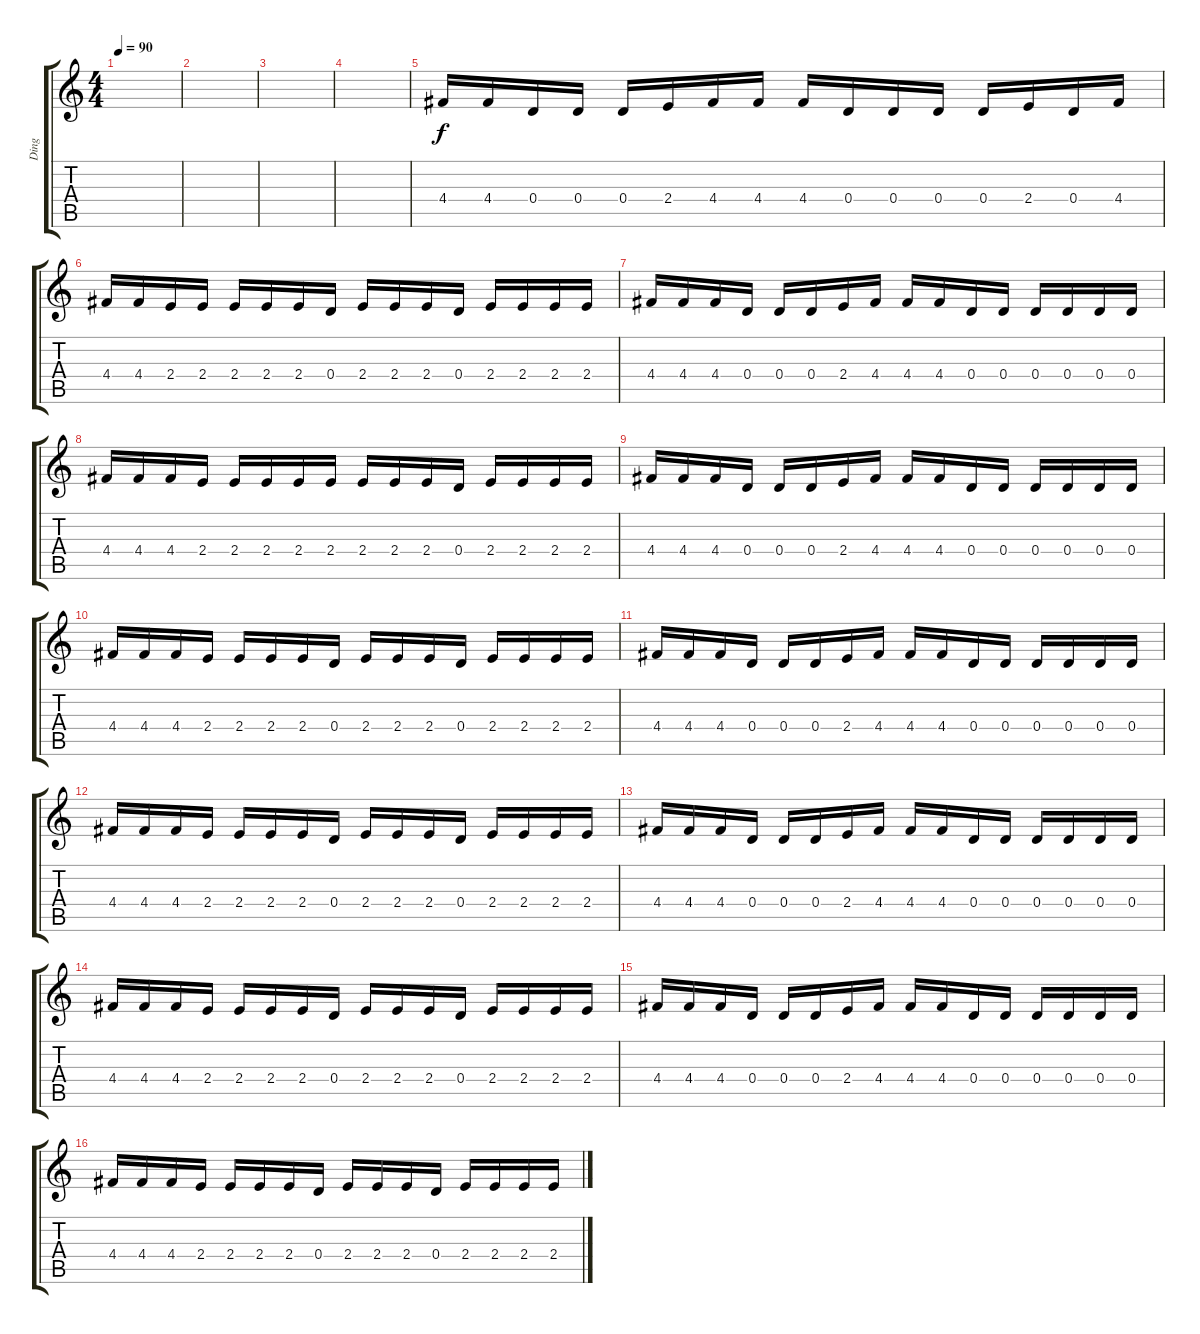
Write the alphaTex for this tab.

\track ("Ding" "Ding") {instrument electricguitarmuted}
\staff {score tabs}
\tuning (E4 B3 G3 D3 A2 E2) {hide}
\ts (4 4)
\tempo 90
\clef g2
\ks c
|
|
|
|
4.4.16 4.4.16 0.4.16 0.4.16 0.4.16 2.4.16 4.4.16 4.4.16 4.4.16 0.4.16 0.4.16 0.4.16 0.4.16 2.4.16 0.4.16 4.4.16 |
4.4.16 4.4.16 2.4.16 2.4.16 2.4.16 2.4.16 2.4.16 0.4.16 2.4.16 2.4.16 2.4.16 0.4.16 2.4.16 2.4.16 2.4.16 2.4.16 |
4.4.16 4.4.16 4.4.16 0.4.16 0.4.16 0.4.16 2.4.16 4.4.16 4.4.16 4.4.16 0.4.16 0.4.16 0.4.16 0.4.16 0.4.16 0.4.16 |
4.4.16 4.4.16 4.4.16 2.4.16 2.4.16 2.4.16 2.4.16 2.4.16 2.4.16 2.4.16 2.4.16 0.4.16 2.4.16 2.4.16 2.4.16 2.4.16 |
4.4.16 4.4.16 4.4.16 0.4.16 0.4.16 0.4.16 2.4.16 4.4.16 4.4.16 4.4.16 0.4.16 0.4.16 0.4.16 0.4.16 0.4.16 0.4.16 |
4.4.16 4.4.16 4.4.16 2.4.16 2.4.16 2.4.16 2.4.16 0.4.16 2.4.16 2.4.16 2.4.16 0.4.16 2.4.16 2.4.16 2.4.16 2.4.16 |
4.4.16 4.4.16 4.4.16 0.4.16 0.4.16 0.4.16 2.4.16 4.4.16 4.4.16 4.4.16 0.4.16 0.4.16 0.4.16 0.4.16 0.4.16 0.4.16 |
4.4.16 4.4.16 4.4.16 2.4.16 2.4.16 2.4.16 2.4.16 0.4.16 2.4.16 2.4.16 2.4.16 0.4.16 2.4.16 2.4.16 2.4.16 2.4.16 |
4.4.16 4.4.16 4.4.16 0.4.16 0.4.16 0.4.16 2.4.16 4.4.16 4.4.16 4.4.16 0.4.16 0.4.16 0.4.16 0.4.16 0.4.16 0.4.16 |
4.4.16 4.4.16 4.4.16 2.4.16 2.4.16 2.4.16 2.4.16 0.4.16 2.4.16 2.4.16 2.4.16 0.4.16 2.4.16 2.4.16 2.4.16 2.4.16 |
4.4.16 4.4.16 4.4.16 0.4.16 0.4.16 0.4.16 2.4.16 4.4.16 4.4.16 4.4.16 0.4.16 0.4.16 0.4.16 0.4.16 0.4.16 0.4.16 |
4.4.16 4.4.16 4.4.16 2.4.16 2.4.16 2.4.16 2.4.16 0.4.16 2.4.16 2.4.16 2.4.16 0.4.16 2.4.16 2.4.16 2.4.16 2.4.16
